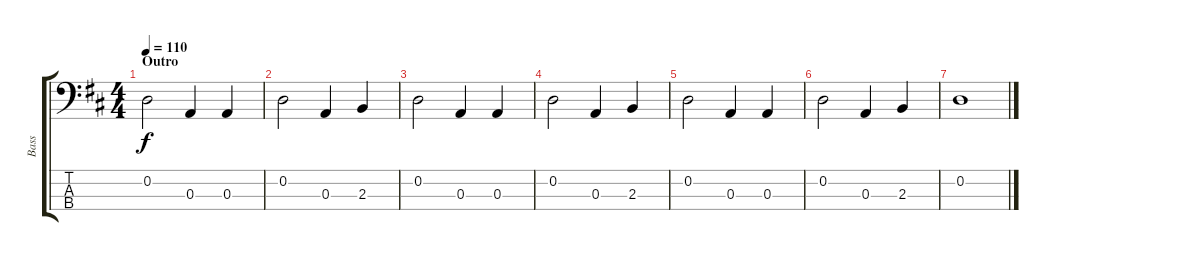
\track ("Bass" "Bass") {instrument acousticbass}
\staff {score tabs}
\tuning (G2 D2 A1 E1) {hide}
\ts (4 4)
\section ("" "Outro")
\tempo 110
\clef f4
\ks d
0.2.2{dy f} 0.3.4 0.3.4 |
0.2.2 0.3.4 2.3.4 |
0.2.2 0.3.4 0.3.4 |
0.2.2 0.3.4 2.3.4 |
0.2.2 0.3.4 0.3.4 |
0.2.2 0.3.4 2.3.4 |
0.2.1
